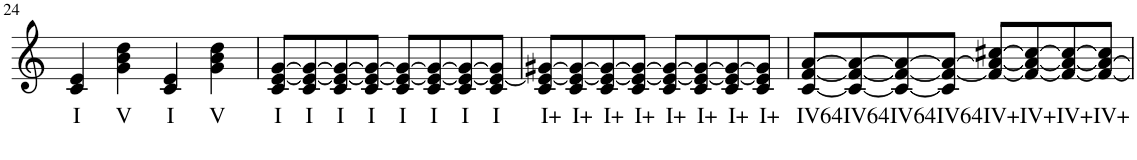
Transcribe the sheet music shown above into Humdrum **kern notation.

**kern	**text
*part1	*part1
*staff1	*staff1
*I"Piano	*
*I'Pno	*
!!LO:PB:g=z
*clefG2	*
*k[]	*
*M2/2	*
*met(c|)	*
=24	=24
!	!LO:LY:b
4c/ 4e/	I
!	!LO:LY:b
4g\ 4b\ 4dd\	V
!	!LO:LY:b
4c/ 4e/	I
!	!LO:LY:b
4g\ 4b\ 4dd\	V
=25	=25
!	!LO:LY:b
8c/ [8e/ [8g/L	I
!	!LO:LY:b
8c/ 8e/_ 8g/_	I
!	!LO:LY:b
8c/ 8e/_ 8g/_	I
!	!LO:LY:b
8c/ 8e/_ 8g/_J	I
!	!LO:LY:b
8c/ 8e/_ 8g/_L	I
!	!LO:LY:b
8c/ 8e/_ 8g/_	I
!	!LO:LY:b
8c/ 8e/_ 8g/_	I
!	!LO:LY:b
8c/ 8e/_ 8g/]J	I
=26	=26
!	!LO:LY:b
8c/ 8e/_ [8g#X/L	I+
!	!LO:LY:b
8c/ 8e/_ 8g#/_	I+
!	!LO:LY:b
8c/ 8e/_ 8g#/_	I+
!	!LO:LY:b
8c/ 8e/_ 8g#/_J	I+
!	!LO:LY:b
8c/ 8e/_ 8g#/_L	I+
!	!LO:LY:b
8c/ 8e/_ 8g#/_	I+
!	!LO:LY:b
8c/ 8e/_ 8g#/_	I+
!	!LO:LY:b
8c/ 8e/] 8g#/]J	I+
=27	=27
!	!LO:LY:b
[8c/ [8f/ [8a/L	IV64
!	!LO:LY:b
8c/_ 8f/_ 8a/_	IV64
!	!LO:LY:b
8c/_ 8f/_ 8a/_	IV64
!	!LO:LY:b
8c/] 8f/_ 8a/_J	IV64
!	!LO:LY:b
8f/_ 8a/_ [8cc#X/L	IV+
!	!LO:LY:b
8f/_ 8a/_ 8cc#/_	IV+
!	!LO:LY:b
8f/_ 8a/_ 8cc#/_	IV+
!	!LO:LY:b
8f/_ 8a/_ 8cc#/]J	IV+
=	=
*-	*-
